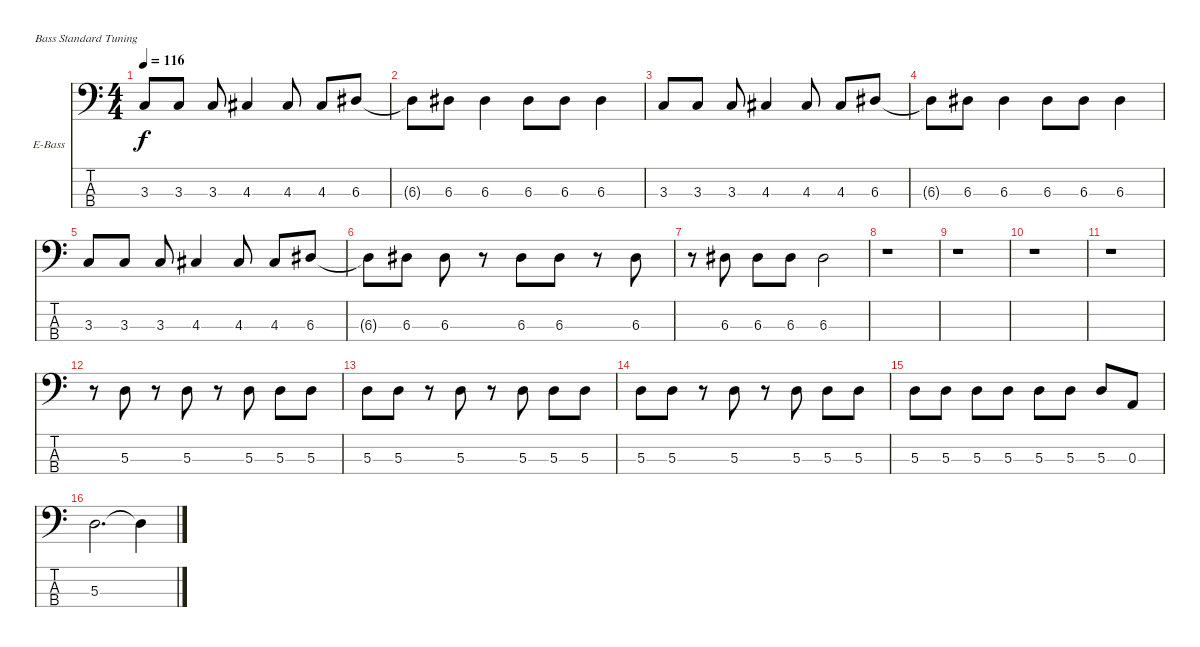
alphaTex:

\defaultSystemsLayout 4
\bracketExtendMode nobrackets
\firstSystemTrackNameOrientation horizontal
\otherSystemsTrackNameOrientation horizontal
\track ("Jeff Ament" "E-Bass") {instrument electricbassfinger}
\staff {score tabs}
\tuning (G2 D2 A1 E1)
\ts (4 4)
\tempo 116
\clef f4
\ks c
3.3.8{dy f} 3.3.8 3.3.8 4.3.4 4.3.8 4.3.8 6.3.8 |
6.3{t}.8 6.3.8 6.3.4 6.3.8 6.3.8 6.3.4 |
3.3.8 3.3.8 3.3.8 4.3.4 4.3.8 4.3.8 6.3.8 |
6.3{t}.8 6.3.8 6.3.4 6.3.8 6.3.8 6.3.4 |
3.3.8 3.3.8 3.3.8 4.3.4 4.3.8 4.3.8 6.3.8 |
6.3{t}.8 6.3.8 6.3.8 r.8 6.3.8 6.3.8 r.8 6.3.8 |
r.8 6.3.8 6.3.8 6.3.8 6.3.2 |
r.1 |
r.1 |
r.1 |
r.1 |
r.8 5.3.8 r.8 5.3.8 r.8 5.3.8 5.3.8 5.3.8 |
5.3.8 5.3.8 r.8 5.3.8 r.8 5.3.8 5.3.8 5.3.8 |
5.3.8 5.3.8 r.8 5.3.8 r.8 5.3.8 5.3.8 5.3.8 |
5.3.8 5.3.8 5.3.8 5.3.8 5.3.8 5.3.8 5.3.8 0.3.8 |
5.3.2{d} 5.3{t}.4
